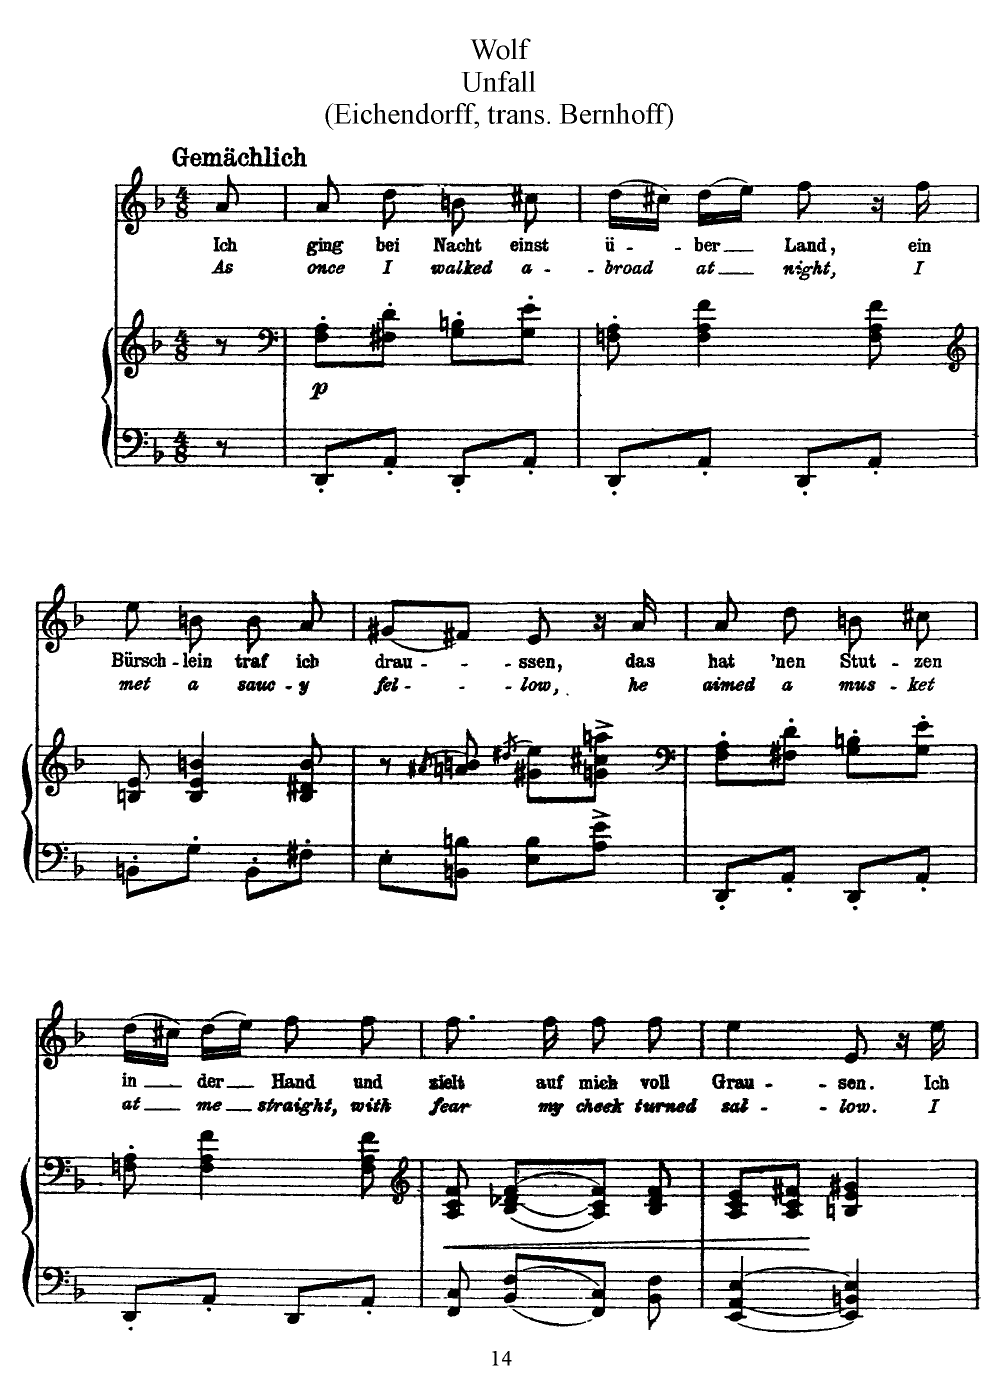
**kern	**kern	**dynam	**kern	**text	**text
*part2	*part2	*part2	*part1	*part1	*part1
*staff3	*staff2	*staff2/3	*staff1	*staff1	*staff1
*I"Piano	*	*	*I"Voice	*	*
*I'Pno	*	*	*	*	*
*clefF4	*clefG2	*	*clefG2	*	*
*k[b-]	*k[b-]	*	*k[b-]	*	*
*M4/8	*M4/8	*	*M4/8	*	*
=	=	=	=	=	=
!	!	!	!LO:TX:a:B:t=Gemächlich	!	!
8r	8r	.	8a/	Ich	As
=1	=1	=1	=1	=1	=1
*	*clefF4	*	*	*	*
!	!	!LO:DY:b	!	!	!
8DD'/L	8F\' 8A\'L	p	8a/	ging	once
8AA'/J	8F#X\' 8d\'J	.	8dd\	bei	I
8DD'/L	8G\' 8Bn\'L	.	8bn\	Nacht	walked
8AA'/J	8G\' 8e\'J	.	8cc#X\	einst	a-
=2	=2	=2	=2	=2	=2
8DD'/L	8Fn\' 8A\'	.	(16dd\LL	ü-	-broad
.	.	.	16cc#X\JJ)	.	.
8AA'/J	4F\ 4A\ 4f\	.	(16dd\LL	-ber	at
.	.	.	16ee\JJ)	.	.
8DD'/L	.	.	8ff\	Land,	night,
8AA'/J	8F\ 8A\ 8f\	.	16r	.	.
.	.	.	16ff\	ein	I
=3	=3	=3	=3	=3	=3
*	*clefG2	*	*	*	*
8BBn'\L	8Bn/ 8e/	.	8ee\	Bürsch-	met
8G'\J	4B/ 4e/ 4bn/	.	8bn\	-lein	a
8BB'\L	.	.	8b\	traf	sauc-
8F#X'\J	8B/ 8d#X/ 8b/	.	8a/	ich	-y
=4	=4	=4	=4	=4	=4
8E'\L	8r	.	(8g#X/L	drau-	fel-
.	(>8qa#X/	.	.	.	.
8BBn\ 8Bn\J	8an/ 8bn/)	.	8f#X/J)	.	.
.	(>8qdd#X/	.	.	.	.
8E\ 8B\L	8g#X\ 8ee\L)	.	8e/	-ssen,	-low,
8A\^ 8e\^J	8gn\^ 8cc#X\^ 8aan\^J	.	16r	.	.
.	.	.	16a/	das	he
=5	=5	=5	=5	=5	=5
*	*clefF4	*	*	*	*
8DD'/L	8F\' 8A\'L	.	8a/	hat	aimed
8AA'/J	8F#X\' 8d\'J	.	8dd\	’nen	a
8DD'/L	8G\' 8Bn\'L	.	8bn\	Stut-	mus-
8AA'/J	8G\' 8e\'J	.	8cc#X\	-zen	-ket
=6	=6	=6	=6	=6	=6
8DD'/L	8Fn\' 8A\'	.	(16dd\LL	in	at
.	.	.	16cc#X\JJ)	.	.
8AA'/J	4F\ 4A\ 4f\	.	(16dd\LL	der	me
.	.	.	16ee\JJ)	.	.
8DD/L	.	.	8ff\	Hand	straight,
8AA'/J	8F\ 8A\ 8f\	.	8ff\	und	with
=7	=7	=7	=7	=7	=7
*	*clefG2	*	*	*	*
!	!	!LO:HP:b	!	!	!
8FF/ 8C/	8A/ 8c/ 8f/	<	8.ff\	zielt	fear
8BB-/ 8F/L	(<(<8B-/ 8d-X/ [8f/L	.	.	.	.
.	.	.	16ff\	auf	my
8FF/ 8C/J	8A/ 8c/ 8f/]J))	.	8ff\	mich	cheek
8BB-\ 8F\	8B-/ 8d-/ 8f/	.	8ff\	voll	turned
=8	=8	=8	=8	=8	=8
[4EE/ 4AA/ [4E/	8A/ 8c/ 8e/L	.	4ee\	Grau-	sal-
.	8A/ 8c/ 8f#X/J	[	.	.	.
4EE/] 4BBn/ 4E/]	4Bn/ 4e/ 4g#X/	.	8e/	-sen.	-low.
.	.	.	16r	.	.
.	.	.	16ee\	Ich	I
=	=	=	=	=	=
*-	*-	*-	*-	*-	*-
